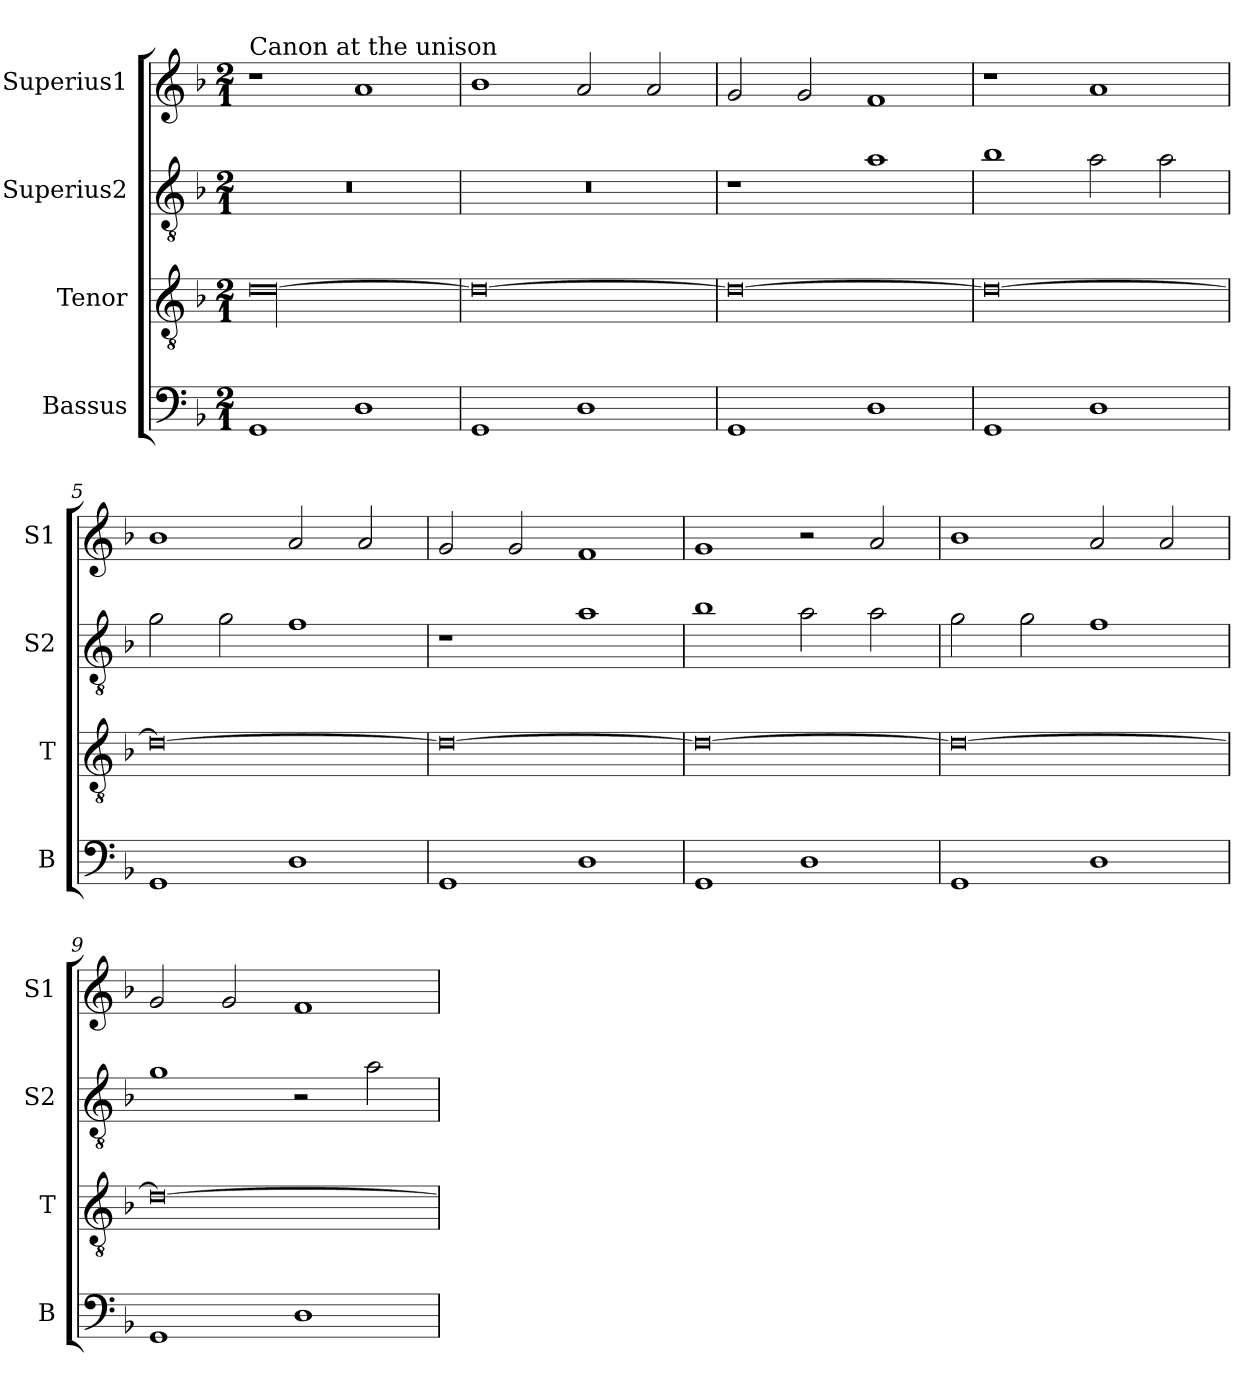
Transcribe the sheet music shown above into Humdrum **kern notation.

**kern	**kern	**kern	**kern
*part4	*part3	*part2	*part1
*staff4	*staff3	*staff2	*staff1
*I"Bassus	*I"Tenor	*I"Superius2	*I"Superius1
*I'B	*I'T	*I'S2	*I'S1
*clefF4	*clefGv2	*clefGv2	*clefG2
*k[b-]	*k[b-]	*k[b-]	*k[b-]
*M2/1	*M2/1	*M2/1	*M2/1
=1	=1	=1	=1
!	!	!	!LO:TX:a:t=Canon at the unison
!	!LO:N:vis=000	!	!
1GG	[0d	0r	1r
1D	.	.	1a
=2	=2	=2	=2
1GG	0d_	0r	1b-
1D	.	.	2a/
.	.	.	2a/
=3	=3	=3	=3
1GG	0d_	1r	2g/
.	.	.	2g/
1D	.	1a	1f
=4	=4	=4	=4
1GG	0d_	1b-	1r
1D	.	2a\	1a
.	.	2a\	.
=5	=5	=5	=5
1GG	0d_	2g\	1b-
.	.	2g\	.
1D	.	1f	2a/
.	.	.	2a/
=6	=6	=6	=6
1GG	0d_	1r	2g/
.	.	.	2g/
1D	.	1a	1f
=7	=7	=7	=7
1GG	0d_	1b-	1g
1D	.	2a\	2r
.	.	2a\	2a/
=8	=8	=8	=8
1GG	0d_	2g\	1b-
.	.	2g\	.
1D	.	1f	2a/
.	.	.	2a/
=9	=9	=9	=9
1GG	0d_	1g	2g/
.	.	.	2g/
1D	.	2r	1f
.	.	2a\	.
=	=	=	=
*-	*-	*-	*-
